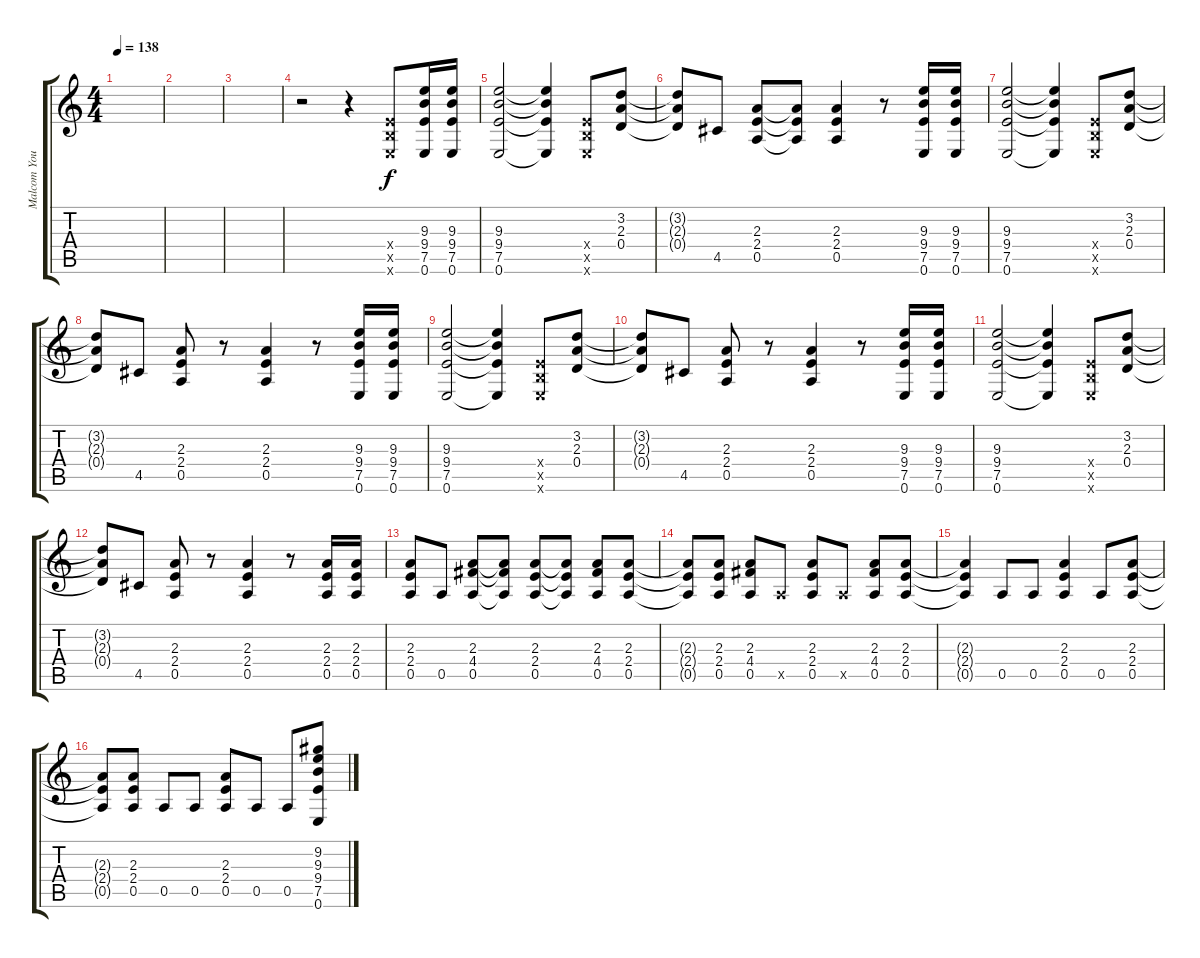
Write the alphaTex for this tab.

\track ("Malcom Young" "Malcom You") {instrument overdrivenguitar}
\staff {score tabs}
\tuning (E4 B3 G3 D3 A2 E2) {hide}
\ts (4 4)
\tempo 138
\clef g2
\ks c
|
|
|
r.2 r.4 (2.4{x} 2.5{x} 0.6{x}).8 (9.3 9.4 7.5 0.6).16 (9.3 9.4 7.5 0.6).16 |
(9.3 9.4 7.5 0.6).2 (9.3{t} 9.4{t} 7.5{t} 0.6{t}).4 (2.4{x} 2.5{x} 0.6{x}).8 (3.2 2.3 0.4).8 |
(3.2{t} 2.3{t} 0.4{t}).8 4.5.8 (2.3 2.4 0.5).8 (2.3{t} 2.4{t} 0.5{t}).8 (2.3 2.4 0.5).4 r.8 (9.3 9.4 7.5 0.6).16 (9.3 9.4 7.5 0.6).16 |
(9.3 9.4 7.5 0.6).2 (9.3{t} 9.4{t} 7.5{t} 0.6{t}).4 (2.4{x} 2.5{x} 0.6{x}).8 (3.2 2.3 0.4).8 |
(3.2{t} 2.3{t} 0.4{t}).8 4.5.8 (2.3 2.4 0.5).8 r.8 (2.3 2.4 0.5).4 r.8 (9.3 9.4 7.5 0.6).16 (9.3 9.4 7.5 0.6).16 |
(9.3 9.4 7.5 0.6).2 (9.3{t} 9.4{t} 7.5{t} 0.6{t}).4 (2.4{x} 2.5{x} 0.6{x}).8 (3.2 2.3 0.4).8 |
(3.2{t} 2.3{t} 0.4{t}).8 4.5.8 (2.3 2.4 0.5).8 r.8 (2.3 2.4 0.5).4 r.8 (9.3 9.4 7.5 0.6).16 (9.3 9.4 7.5 0.6).16 |
(9.3 9.4 7.5 0.6).2 (9.3{t} 9.4{t} 7.5{t} 0.6{t}).4 (2.4{x} 2.5{x} 0.6{x}).8 (3.2 2.3 0.4).8 |
(3.2{t} 2.3{t} 0.4{t}).8 4.5.8 (2.3 2.4 0.5).8 r.8 (2.3 2.4 0.5).4 r.8 (2.3 2.4 0.5).16 (2.3 2.4 0.5).16 |
(2.3 2.4 0.5).8 0.5.8 (2.3 4.4 0.5).8 (2.3{t} 4.4{t} 0.5{t}).8 (2.3 2.4 0.5).8 (2.3{t} 2.4{t} 0.5{t}).8 (2.3 4.4 0.5).8 (2.3 2.4 0.5).8 |
(2.3{t} 2.4{t} 0.5{t}).8 (2.3 2.4 0.5).8 (2.3 4.4 0.5).8 0.5{x}.8 (2.3 2.4 0.5).8 0.5{x}.8 (2.3 4.4 0.5).8 (2.3 2.4 0.5).8 |
(2.3{t} 2.4{t} 0.5{t}).4 0.5.8 0.5.8 (2.3 2.4 0.5).4 0.5.8 (2.3 2.4 0.5).8 |
(2.3{t} 2.4{t} 0.5{t}).8 (2.3 2.4 0.5).8 0.5.8 0.5.8 (2.3 2.4 0.5).8 0.5.8 0.5.8 (9.2 9.3 9.4 7.5 0.6).8
